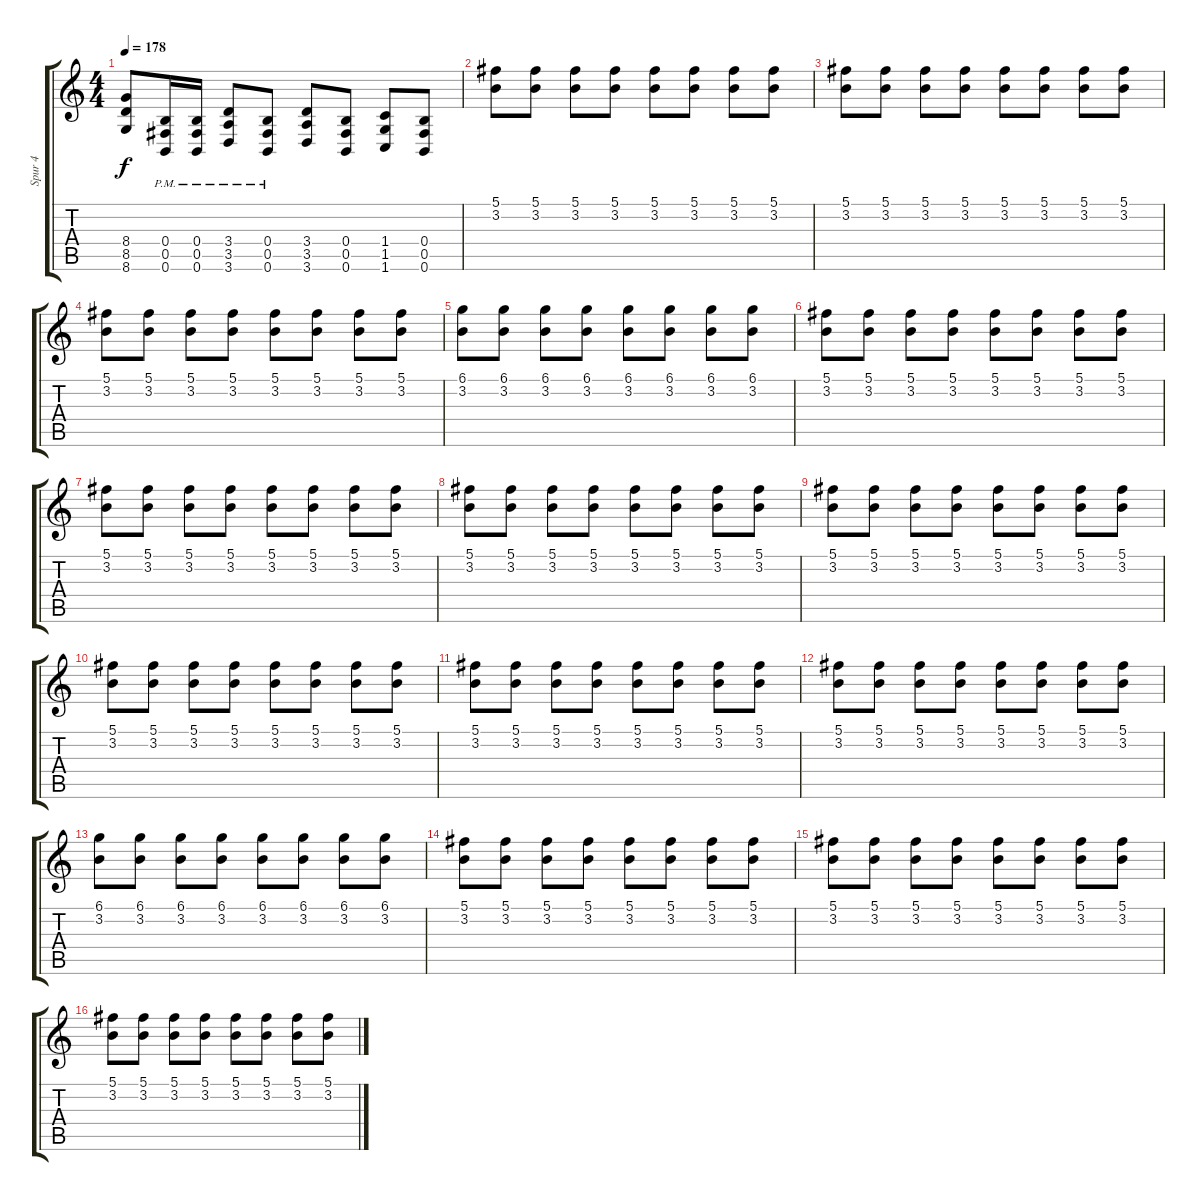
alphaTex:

\track ("Spur 4" "Spur 4") {instrument distortionguitar}
\staff {score tabs}
\tuning (Db4 Ab3 E3 B2 Gb2 B1) {hide}
\ts (4 4)
\tempo 178
\clef g2
\ks c
(8.4 8.5 8.6).8{dy f} (0.4{pm} 0.5{pm} 0.6{pm}).16 (0.4{pm} 0.5 0.6).16 (3.4{pm} 3.5{pm} 3.6{pm}).8 (0.4{pm} 0.5 0.6).8 (3.4 3.5 3.6).8 (0.4 0.5 0.6).8 (1.4 1.5 1.6).8 (0.4 0.5 0.6).8 |
(5.1 3.2).8 (5.1 3.2).8 (5.1 3.2).8 (5.1 3.2).8 (5.1 3.2).8 (5.1 3.2).8 (5.1 3.2).8 (5.1 3.2).8 |
(5.1 3.2).8 (5.1 3.2).8 (5.1 3.2).8 (5.1 3.2).8 (5.1 3.2).8 (5.1 3.2).8 (5.1 3.2).8 (5.1 3.2).8 |
(5.1 3.2).8 (5.1 3.2).8 (5.1 3.2).8 (5.1 3.2).8 (5.1 3.2).8 (5.1 3.2).8 (5.1 3.2).8 (5.1 3.2).8 |
(6.1 3.2).8 (6.1 3.2).8 (6.1 3.2).8 (6.1 3.2).8 (6.1 3.2).8 (6.1 3.2).8 (6.1 3.2).8 (6.1 3.2).8 |
(5.1 3.2).8 (5.1 3.2).8 (5.1 3.2).8 (5.1 3.2).8 (5.1 3.2).8 (5.1 3.2).8 (5.1 3.2).8 (5.1 3.2).8 |
(5.1 3.2).8 (5.1 3.2).8 (5.1 3.2).8 (5.1 3.2).8 (5.1 3.2).8 (5.1 3.2).8 (5.1 3.2).8 (5.1 3.2).8 |
(5.1 3.2).8 (5.1 3.2).8 (5.1 3.2).8 (5.1 3.2).8 (5.1 3.2).8 (5.1 3.2).8 (5.1 3.2).8 (5.1 3.2).8 |
(5.1 3.2).8 (5.1 3.2).8 (5.1 3.2).8 (5.1 3.2).8 (5.1 3.2).8 (5.1 3.2).8 (5.1 3.2).8 (5.1 3.2).8 |
(5.1 3.2).8 (5.1 3.2).8 (5.1 3.2).8 (5.1 3.2).8 (5.1 3.2).8 (5.1 3.2).8 (5.1 3.2).8 (5.1 3.2).8 |
(5.1 3.2).8 (5.1 3.2).8 (5.1 3.2).8 (5.1 3.2).8 (5.1 3.2).8 (5.1 3.2).8 (5.1 3.2).8 (5.1 3.2).8 |
(5.1 3.2).8 (5.1 3.2).8 (5.1 3.2).8 (5.1 3.2).8 (5.1 3.2).8 (5.1 3.2).8 (5.1 3.2).8 (5.1 3.2).8 |
(6.1 3.2).8 (6.1 3.2).8 (6.1 3.2).8 (6.1 3.2).8 (6.1 3.2).8 (6.1 3.2).8 (6.1 3.2).8 (6.1 3.2).8 |
(5.1 3.2).8 (5.1 3.2).8 (5.1 3.2).8 (5.1 3.2).8 (5.1 3.2).8 (5.1 3.2).8 (5.1 3.2).8 (5.1 3.2).8 |
(5.1 3.2).8 (5.1 3.2).8 (5.1 3.2).8 (5.1 3.2).8 (5.1 3.2).8 (5.1 3.2).8 (5.1 3.2).8 (5.1 3.2).8 |
(5.1 3.2).8 (5.1 3.2).8 (5.1 3.2).8 (5.1 3.2).8 (5.1 3.2).8 (5.1 3.2).8 (5.1 3.2).8 (5.1 3.2).8
